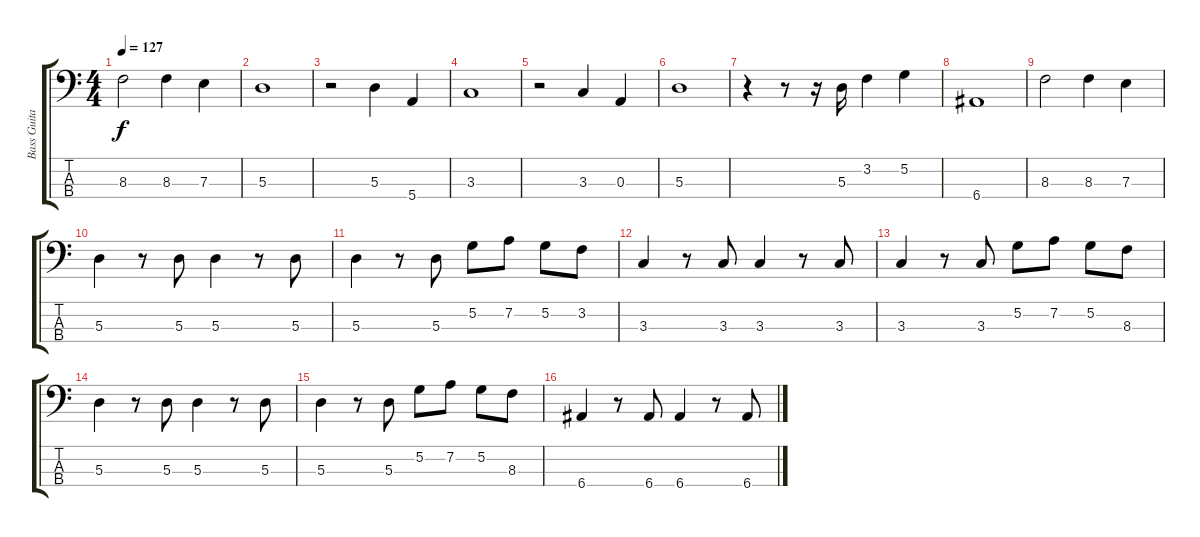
\track ("Bass Guitar" "Bass Guita") {instrument electricbasspick}
\staff {score tabs}
\tuning (G2 D2 A1 E1) {hide}
\ts (4 4)
\tempo 127
\clef f4
\ks c
8.3.2{dy f} 8.3.4 7.3.4 |
5.3.1 |
r.2 5.3.4 5.4.4 |
3.3.1 |
r.2 3.3.4 0.3.4 |
5.3.1 |
r.4 r.8 r.16 5.3.16 3.2.4 5.2.4 |
6.4.1 |
8.3.2 8.3.4 7.3.4 |
5.3.4 r.8 5.3.8 5.3.4 r.8 5.3.8 |
5.3.4 r.8 5.3.8 5.2.8 7.2.8 5.2.8 3.2.8 |
3.3.4 r.8 3.3.8 3.3.4 r.8 3.3.8 |
3.3.4 r.8 3.3.8 5.2.8 7.2.8 5.2.8 8.3.8 |
5.3.4 r.8 5.3.8 5.3.4 r.8 5.3.8 |
5.3.4 r.8 5.3.8 5.2.8 7.2.8 5.2.8 8.3.8 |
6.4.4 r.8 6.4.8 6.4.4 r.8 6.4.8
